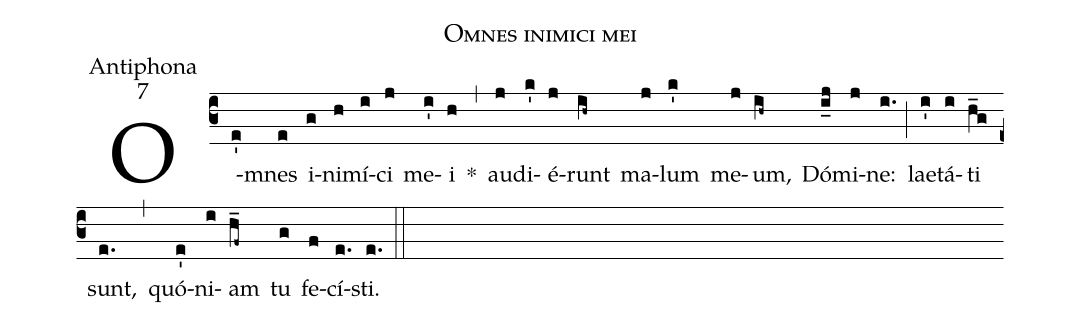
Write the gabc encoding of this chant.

name:Omnes inimici mei;
office-part:Antiphona;
mode:7;
%%
(c3) O(e')mnes(e) i(g)ni(h)mí(i)ci(j) me(i')i(h) *(,) au(j)di(k')é(j)runt(ih~) ma(j)lum(k') me(j)um,(ih~) Dó(i_j)mi(j)ne:(i.) (;) lae(i')tá(i)ti(h_g) sunt,(e.) (,) quó(e')ni(i)am(h_f~) tu(g) fe(f)cí(e.)sti.(e.) (::)
